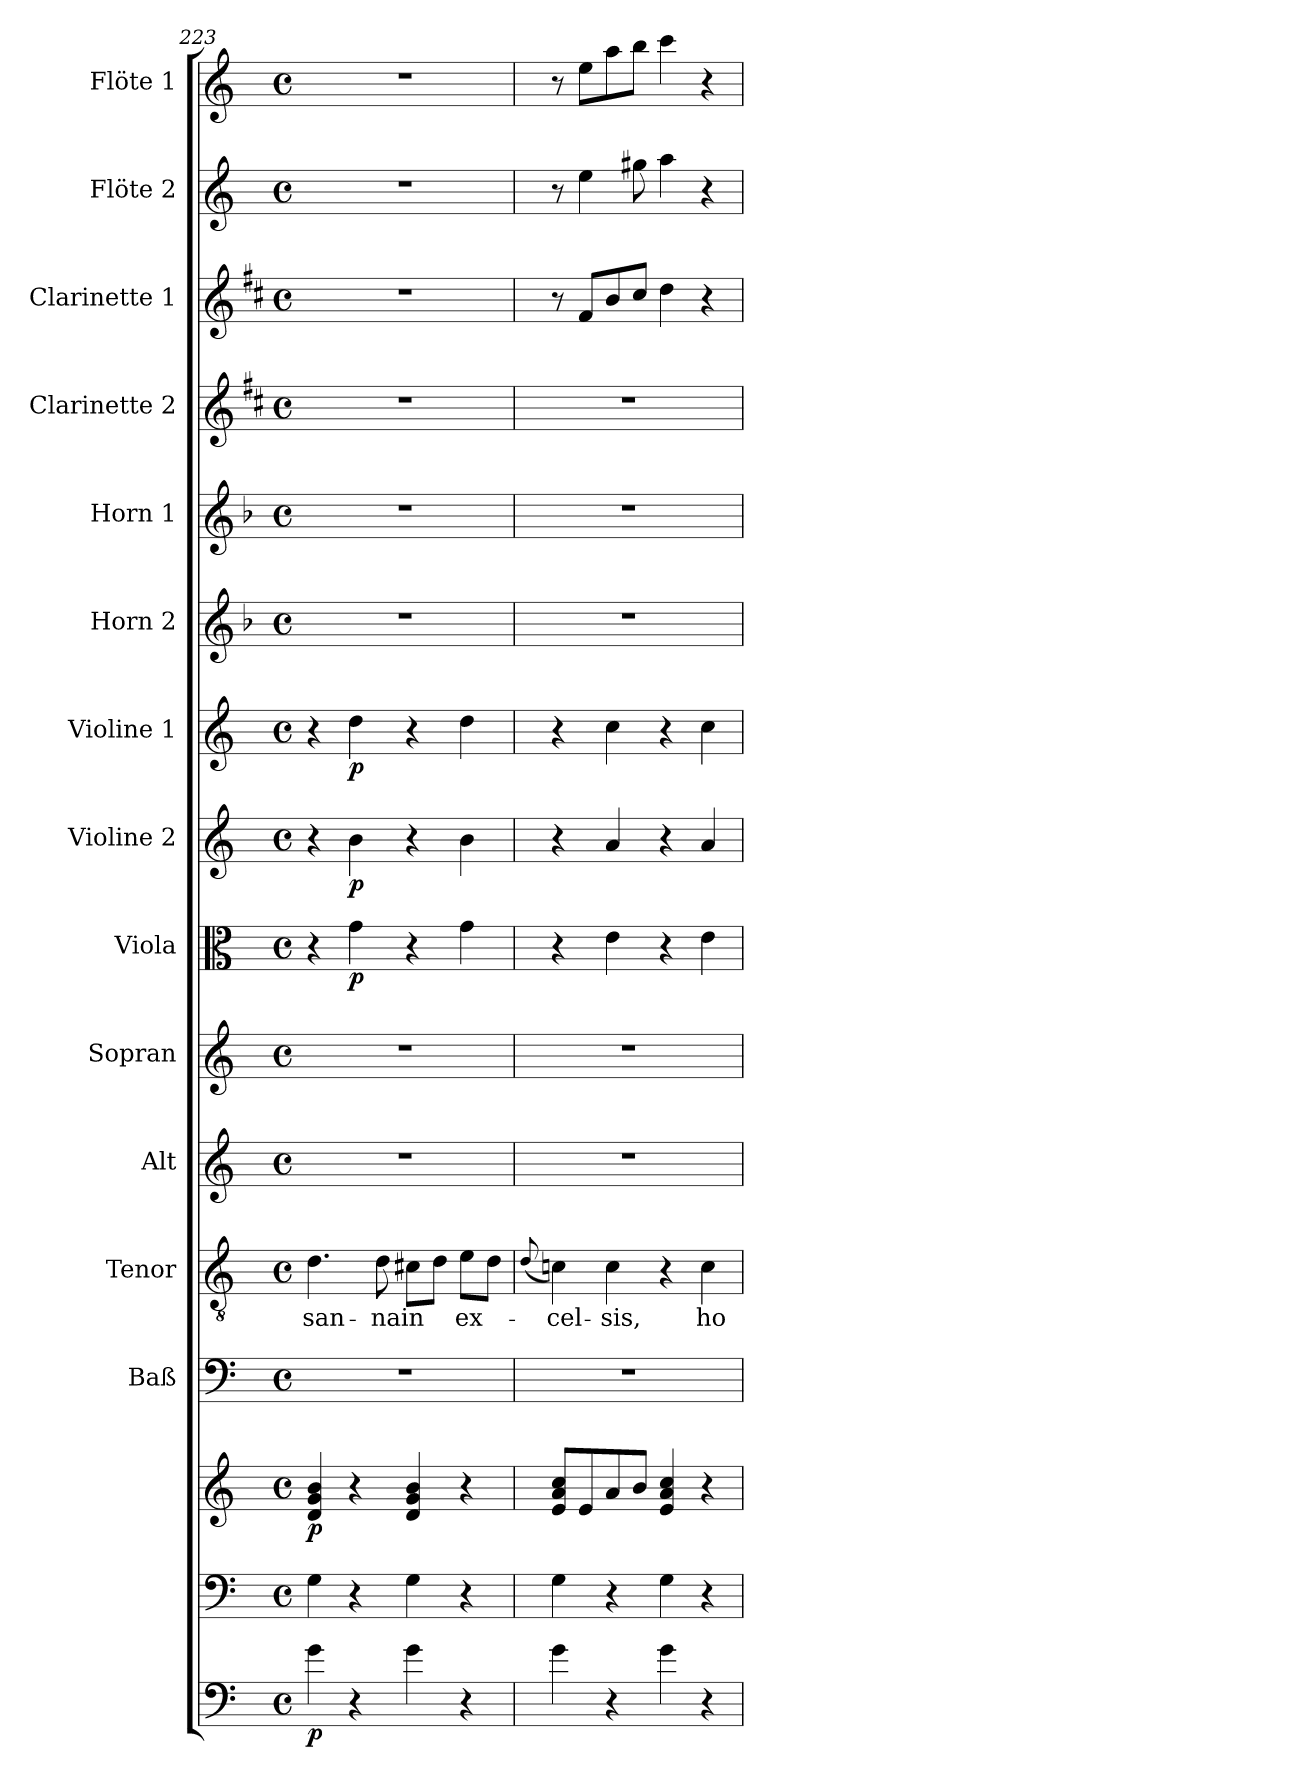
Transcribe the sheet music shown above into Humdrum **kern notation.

**kern	**dynam	**kern	**kern	**dynam	**kern	**kern	**text	**kern	**kern	**kern	**dynam	**kern	**dynam	**kern	**dynam	**kern	**kern	**kern	**kern	**kern	**kern
*part15	*part15	*part14	*part14	*part14	*part13	*part12	*part12	*part11	*part10	*part9	*part9	*part8	*part8	*part7	*part7	*part6	*part5	*part4	*part3	*part2	*part1
*staff16	*staff16	*staff15	*staff14	*staff14/15	*staff13	*staff12	*staff12	*staff11	*staff10	*staff9	*staff9	*staff8	*staff8	*staff7	*staff7	*staff6	*staff5	*staff4	*staff3	*staff2	*staff1
*	*	*	*	*	*I"Baß	*I"Tenor	*	*I"Alt	*I"Sopran	*I"Viola	*	*I"Violine 2	*	*I"Violine 1	*	*I"Horn 2	*I"Horn 1	*I"Clarinette 2	*I"Clarinette 1	*I"Flöte 2	*I"Flöte 1
*	*	*	*	*	*I'Baß	*I'Ten	*	*I'Alt	*I'Sop	*I'Vla.	*	*I'Vln. 2	*	*I'Vln. 1	*	*I'Hrn. 2	*I'Hrn. 1	*I'Cl. 2	*I'Cl. 1	*I'Fl. 2	*I'Fl. 1
*clefF4	*	*clefF4	*clefG2	*	*clefF4	*clefGv2	*	*clefG2	*clefG2	*clefC3	*	*clefG2	*	*clefG2	*	*clefG2	*clefG2	*clefG2	*clefG2	*clefG2	*clefG2
*ITrd7c12	*	*	*	*	*	*	*	*	*	*	*	*	*	*	*	*ITrd3c5	*ITrd3c5	*ITrd1c2	*ITrd1c2	*	*
*k[]	*	*k[]	*k[]	*	*k[]	*k[]	*	*k[]	*k[]	*k[]	*	*k[]	*	*k[]	*	*k[]	*k[]	*k[]	*k[]	*k[]	*k[]
*C:	*	*C:	*C:	*	*C:	*C:	*	*C:	*C:	*C:	*	*C:	*	*C:	*	*C:	*C:	*C:	*C:	*C:	*C:
*M4/4	*	*M4/4	*M4/4	*	*M4/4	*M4/4	*	*M4/4	*M4/4	*M4/4	*	*M4/4	*	*M4/4	*	*M4/4	*M4/4	*M4/4	*M4/4	*M4/4	*M4/4
*met(c)	*	*met(c)	*met(c)	*	*met(c)	*met(c)	*	*met(c)	*met(c)	*met(c)	*	*met(c)	*	*met(c)	*	*met(c)	*met(c)	*met(c)	*met(c)	*met(c)	*met(c)
=223	=223	=223	=223	=223	=223	=223	=223	=223	=223	=223	=223	=223	=223	=223	=223	=223	=223	=223	=223	=223	=223
!	!LO:DY:b	!	!	!LO:DY:b	!	!	!LO:LY:b	!	!	!	!	!	!	!	!	!	!	!	!	!	!
4G\	p	4G\	4d/ 4g/ 4b/	p	1r	4.d\	-san-	1r	1r	4r	.	4r	.	4r	.	1r	1r	1r	1r	1r	1r
!	!	!	!	!	!	!	!	!	!	!	!LO:DY:b	!	!LO:DY:b	!	!LO:DY:b	!	!	!	!	!	!
4r	.	4r	4r	.	.	.	.	.	.	4g\	p	4b\	p	4dd\	p	.	.	.	.	.	.
!	!	!	!	!	!	!	!LO:LY:b	!	!	!	!	!	!	!	!	!	!	!	!	!	!
.	.	.	.	.	.	8d\	-na	.	.	.	.	.	.	.	.	.	.	.	.	.	.
!	!	!	!	!	!	!	!LO:LY:b	!	!	!	!	!	!	!	!	!	!	!	!	!	!
4G\	.	4G\	4d/ 4g/ 4b/	.	.	8c#X\L	in	.	.	4r	.	4r	.	4r	.	.	.	.	.	.	.
.	.	.	.	.	.	8d\J	.	.	.	.	.	.	.	.	.	.	.	.	.	.	.
!	!	!	!	!	!	!	!LO:LY:b	!	!	!	!	!	!	!	!	!	!	!	!	!	!
4r	.	4r	4r	.	.	8e\L	ex-	.	.	4g\	.	4b\	.	4dd\	.	.	.	.	.	.	.
.	.	.	.	.	.	8d\J	.	.	.	.	.	.	.	.	.	.	.	.	.	.	.
=224	=224	=224	=224	=224	=224	=224	=224	=224	=224	=224	=224	=224	=224	=224	=224	=224	=224	=224	=224	=224	=224
.	.	.	.	.	.	(<8qqd/	.	.	.	.	.	.	.	.	.	.	.	.	.	.	.
!	!	!	!	!	!	!	!LO:LY:b	!	!	!	!	!	!	!	!	!	!	!	!	!	!
4G\	.	4G\	8e/ 8a/ 8cc/L	.	1r	4cn\)	-cel-	1r	1r	4r	.	4r	.	4r	.	1r	1r	1r	8r	8r	8r
.	.	.	8e/	.	.	.	.	.	.	.	.	.	.	.	.	.	.	.	8e/L	4ee\	8ee\L
!	!	!	!	!	!	!	!LO:LY:b	!	!	!	!	!	!	!	!	!	!	!	!	!	!
4r	.	4r	8a/	.	.	4c\	-sis,	.	.	4e\	.	4a/	.	4cc\	.	.	.	.	8a/	.	8aa\
.	.	.	8b/J	.	.	.	.	.	.	.	.	.	.	.	.	.	.	.	8b/J	8gg#X\	8bb\J
4G\	.	4G\	4e/ 4a/ 4cc/	.	.	4r	.	.	.	4r	.	4r	.	4r	.	.	.	.	4cc\	4aa\	4ccc\
!	!	!	!	!	!	!	!LO:LY:b	!	!	!	!	!	!	!	!	!	!	!	!	!	!
4r	.	4r	4r	.	.	4c\	ho-	.	.	4e\	.	4a/	.	4cc\	.	.	.	.	4r	4r	4r
=	=	=	=	=	=	=	=	=	=	=	=	=	=	=	=	=	=	=	=	=	=
*-	*-	*-	*-	*-	*-	*-	*-	*-	*-	*-	*-	*-	*-	*-	*-	*-	*-	*-	*-	*-	*-
